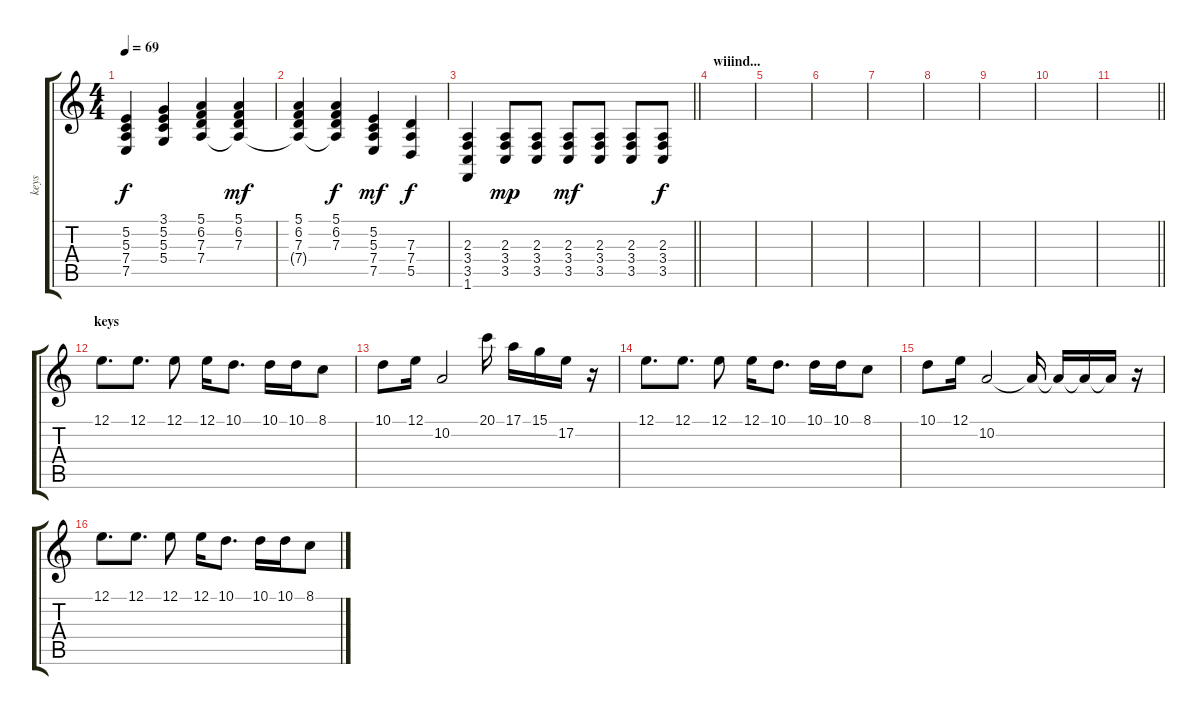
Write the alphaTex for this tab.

\track ("keys" "keys") {instrument acousticgrandpiano}
\staff {score tabs}
\tuning (E4 B3 G3 D3 A2 E2) {hide}
\ts (4 4)
\tempo 69
\clef g2
\ks c
(5.2 5.3 7.4 7.5).4{dy f} (3.1 5.2 5.3 5.4).4 (5.1 6.2 7.3 7.4).4 (5.1 6.2 7.3 7.4{t}).4{dy mf} |
(5.1 6.2 7.3 7.4{t}).4 (5.1 6.2 7.3 7.4{t}).4{dy f} (5.2 5.3 7.4 7.5).4{dy mf} (7.3 7.4 5.5).4{dy f} |
\barLineRight lightlight
(2.3 3.4 3.5 1.6).4 (2.3 3.4 3.5).8{dy mp} (2.3 3.4 3.5).8 (2.3 3.4 3.5).8{dy mf} (2.3 3.4 3.5).8 (2.3 3.4 3.5).8 (2.3 3.4 3.5).8{dy f} |
\section ("" "wiiind...")
|
|
|
|
|
|
|
\barLineRight lightlight
|
\section ("" "keys")
12.1.8{d} 12.1.8{d} 12.1.8 12.1.16 10.1.8{d} 10.1.16 10.1.16 8.1.8 |
10.1.8 12.1.16 10.2.2 20.1.16 17.1.16 15.1.16 17.2.16 r.16 |
12.1.8{d} 12.1.8{d} 12.1.8 12.1.16 10.1.8{d} 10.1.16 10.1.16 8.1.8 |
10.1.8 12.1.16 10.2.2 10.2{t}.16 10.2{t}.16 10.2{t}.16 10.2{t}.16 r.16 |
12.1.8{d} 12.1.8{d} 12.1.8 12.1.16 10.1.8{d} 10.1.16 10.1.16 8.1.8
